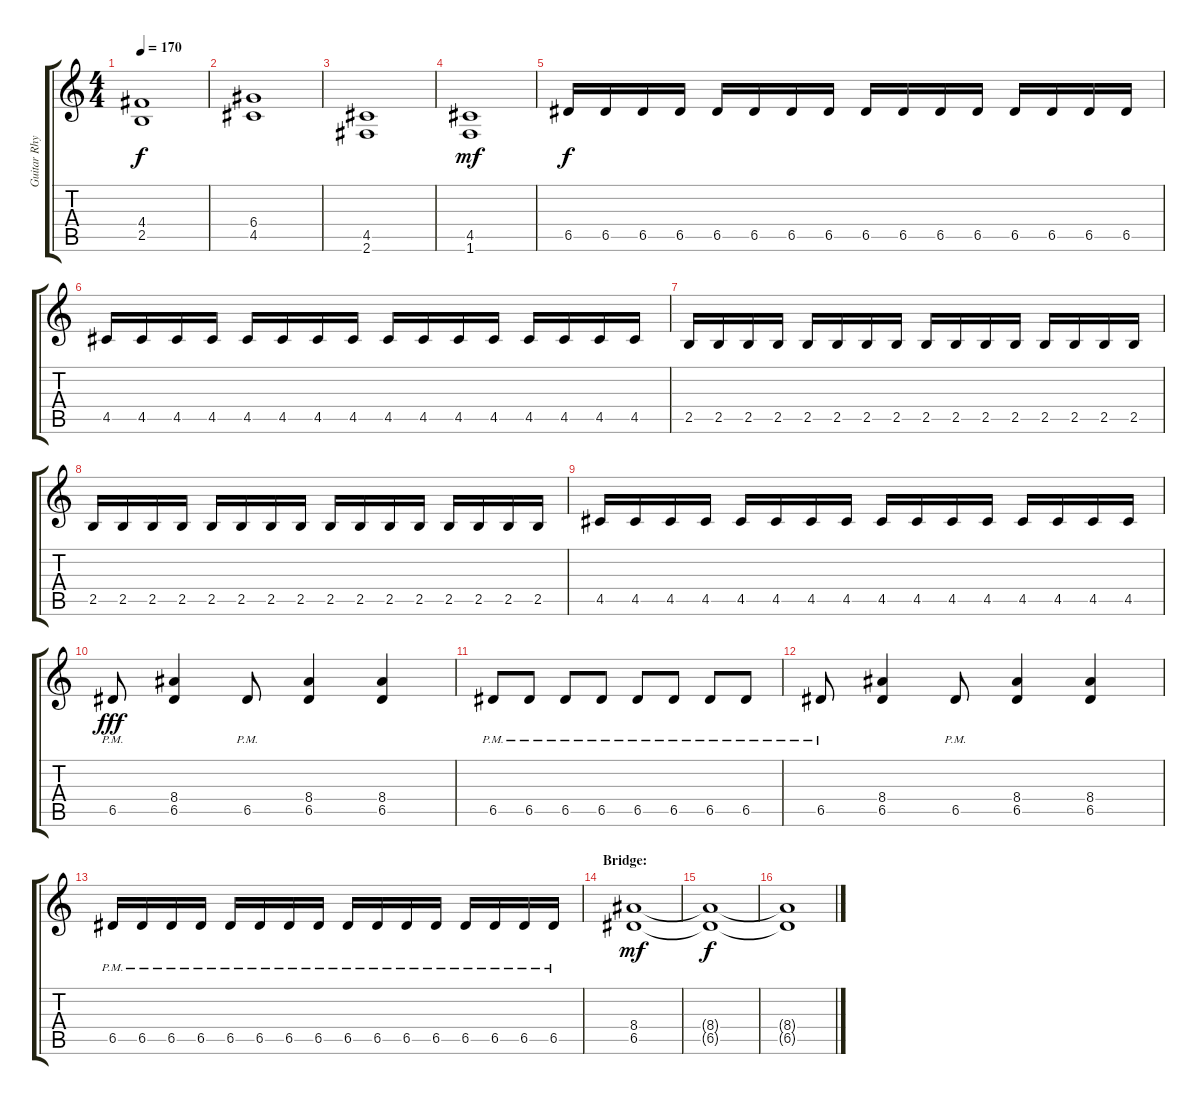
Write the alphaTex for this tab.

\track ("Guitar Rhythm" "Guitar Rhy") {instrument distortionguitar}
\staff {score tabs}
\tuning (E4 B3 G3 D3 A2 E2) {hide}
\ts (4 4)
\tempo 170
\clef g2
\ks c
(4.4{t} 2.5{t}).1{dy f} |
(6.4 4.5).1 |
(4.5 2.6).1 |
(4.5 1.6).1{dy mf} |
6.5.16{dy f} 6.5.16 6.5.16 6.5.16 6.5.16 6.5.16 6.5.16 6.5.16 6.5.16 6.5.16 6.5.16 6.5.16 6.5.16 6.5.16 6.5.16 6.5.16 |
4.5.16 4.5.16 4.5.16 4.5.16 4.5.16 4.5.16 4.5.16 4.5.16 4.5.16 4.5.16 4.5.16 4.5.16 4.5.16 4.5.16 4.5.16 4.5.16 |
2.5.16 2.5.16 2.5.16 2.5.16 2.5.16 2.5.16 2.5.16 2.5.16 2.5.16 2.5.16 2.5.16 2.5.16 2.5.16 2.5.16 2.5.16 2.5.16 |
2.5.16 2.5.16 2.5.16 2.5.16 2.5.16 2.5.16 2.5.16 2.5.16 2.5.16 2.5.16 2.5.16 2.5.16 2.5.16 2.5.16 2.5.16 2.5.16 |
4.5.16 4.5.16 4.5.16 4.5.16 4.5.16 4.5.16 4.5.16 4.5.16 4.5.16 4.5.16 4.5.16 4.5.16 4.5.16 4.5.16 4.5.16 4.5.16 |
6.5{pm}.8{dy fff} (8.4 6.5).4 6.5{pm}.8 (8.4 6.5).4 (8.4 6.5).4 |
6.5{pm}.8 6.5{pm}.8 6.5{pm}.8 6.5{pm}.8 6.5{pm}.8 6.5{pm}.8 6.5{pm}.8 6.5{pm}.8 |
6.5{pm}.8 (8.4 6.5).4 6.5{pm}.8 (8.4 6.5).4 (8.4 6.5).4 |
6.5{pm}.16 6.5{pm}.16 6.5{pm}.16 6.5{pm}.16 6.5{pm}.16 6.5{pm}.16 6.5{pm}.16 6.5{pm}.16 6.5{pm}.16 6.5{pm}.16 6.5{pm}.16 6.5{pm}.16 6.5{pm}.16 6.5{pm}.16 6.5{pm}.16 6.5{pm}.16 |
\section ("" "Bridge:")
(8.4 6.5).1{dy mf} |
(8.4{t} 6.5{t}).1{dy f volume 11} |
(8.4{t} 6.5{t}).1{volume 8}
